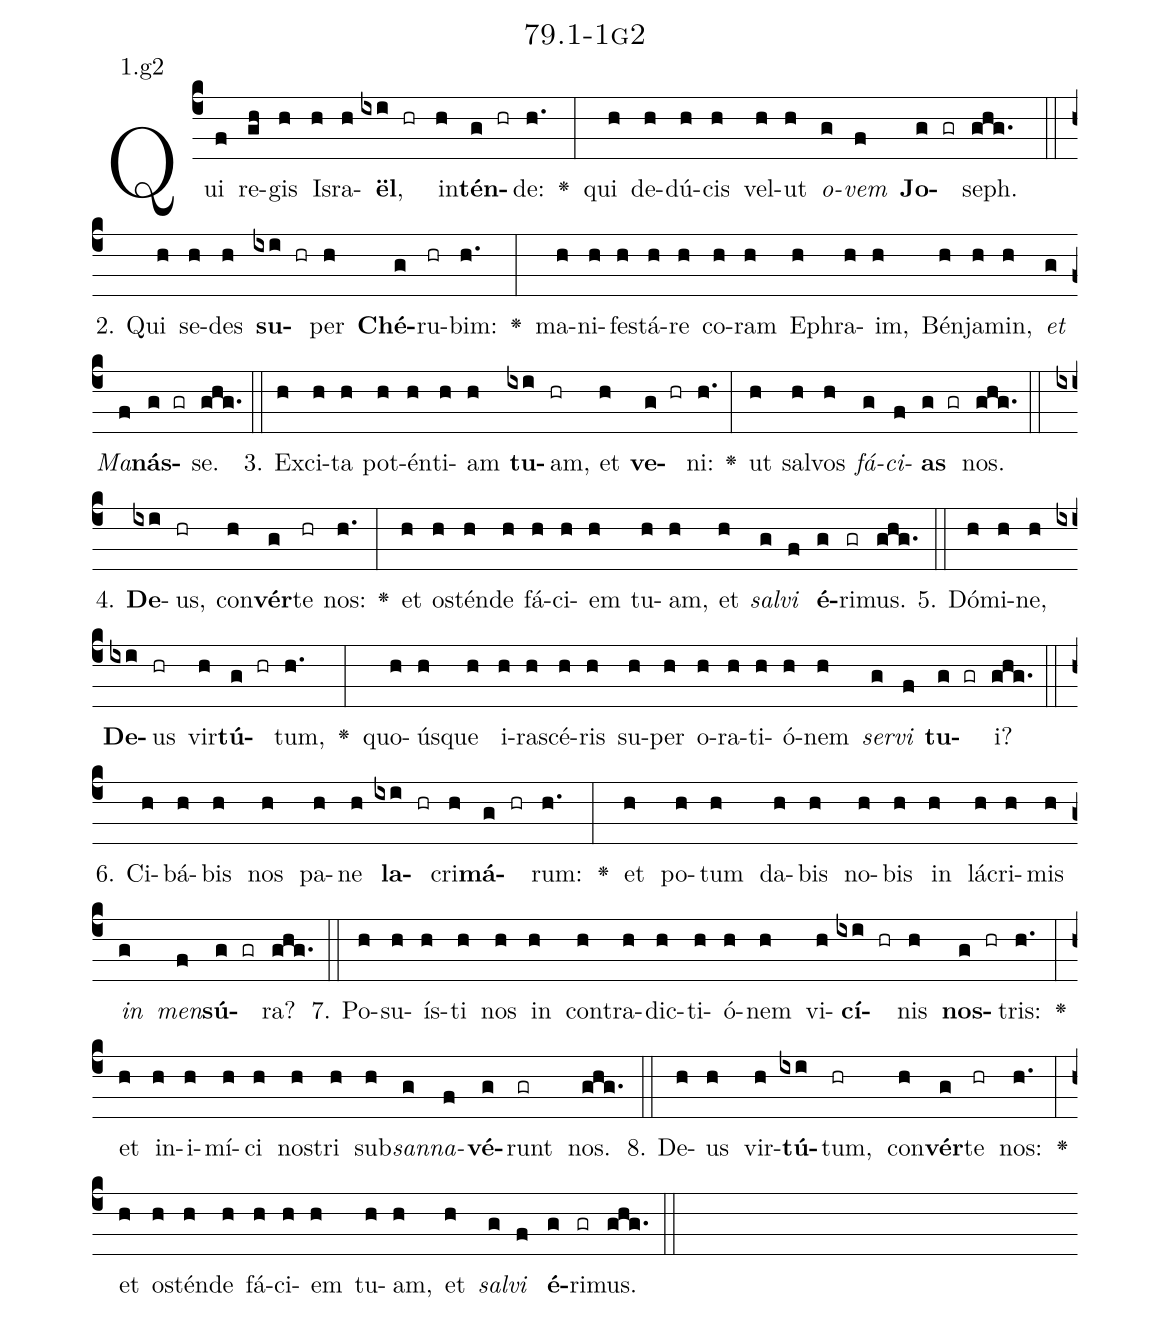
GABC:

name: 79.1-1g2;
annotation: 1.g2;
%%
(c4)Qui(f) re(gh)gis(h) Is(h)ra(h)<b>ël</b>,(ixi hr) in(h)<b>tén</b>(g hr)de:(h.) <v>\greheightstar</v>(:) qui(h) de(h)dú(h)cis(h) vel(h)ut(h) <i>o</i>(g)<i>vem</i>(f) <b>Jo</b>(g gr)seph.(ghg.) (::)
2. Qui(h) se(h)des(h) <b>su</b>(ixi hr)per(h) <b>Ché</b>(g)ru(hr)bim:(h.) <v>\greheightstar</v>(:) ma(h)ni(h)fes(h)tá(h)re(h) co(h)ram(h) E(h)phra(h)im,(h) Bén(h)ja(h)min,(h) <i>et</i>(g) <i>Ma</i>(f)<b>nás</b>(g gr)se.(ghg.) (::)
3. Ex(h)ci(h)ta(h) pot(h)én(h)ti(h)am(h) <b>tu</b>(ixi)am,(hr) et(h) <b>ve</b>(g hr)ni:(h.) <v>\greheightstar</v>(:) ut(h) sal(h)vos(h) <i>fá</i>(g)<i>ci</i>(f)<b>as</b>(g gr) nos.(ghg.) (::)
4. <b>De</b>(ixi)us,(hr) con(h)<b>vér</b>(g)te(hr) nos:(h.) <v>\greheightstar</v>(:) et(h) os(h)tén(h)de(h) fá(h)ci(h)em(h) tu(h)am,(h) et(h) <i>sal</i>(g)<i>vi</i>(f) <b>é</b>(g)ri(gr)mus.(ghg.) (::)
5. Dó(h)mi(h)ne,(h) <b>De</b>(ixi)us(hr) vir(h)<b>tú</b>(g hr)tum,(h.) <v>\greheightstar</v>(:) quo(h)ús(h)que(h) i(h)ra(h)scé(h)ris(h) su(h)per(h) o(h)ra(h)ti(h)ó(h)nem(h) <i>ser</i>(g)<i>vi</i>(f) <b>tu</b>(g gr)i?(ghg.) (::)
6. Ci(h)bá(h)bis(h) nos(h) pa(h)ne(h) <b>la</b>(ixi hr)cri(h)<b>má</b>(g hr)rum:(h.) <v>\greheightstar</v>(:) et(h) po(h)tum(h) da(h)bis(h) no(h)bis(h) in(h) lá(h)cri(h)mis(h) <i>in</i>(g) <i>men</i>(f)<b>sú</b>(g gr)ra?(ghg.) (::)
7. Po(h)su(h)ís(h)ti(h) nos(h) in(h) con(h)tra(h)dic(h)ti(h)ó(h)nem(h) vi(h)<b>cí</b>(ixi hr)nis(h) <b>nos</b>(g hr)tris:(h.) <v>\greheightstar</v>(:) et(h) in(h)i(h)mí(h)ci(h) nos(h)tri(h) sub(h)<i>san</i>(g)<i>na</i>(f)<b>vé</b>(g)runt(gr) nos.(ghg.) (::)
8. De(h)us(h) vir(h)<b>tú</b>(ixi)tum,(hr) con(h)<b>vér</b>(g)te(hr) nos:(h.) <v>\greheightstar</v>(:) et(h) os(h)tén(h)de(h) fá(h)ci(h)em(h) tu(h)am,(h) et(h) <i>sal</i>(g)<i>vi</i>(f) <b>é</b>(g)ri(gr)mus.(ghg.) (::)
